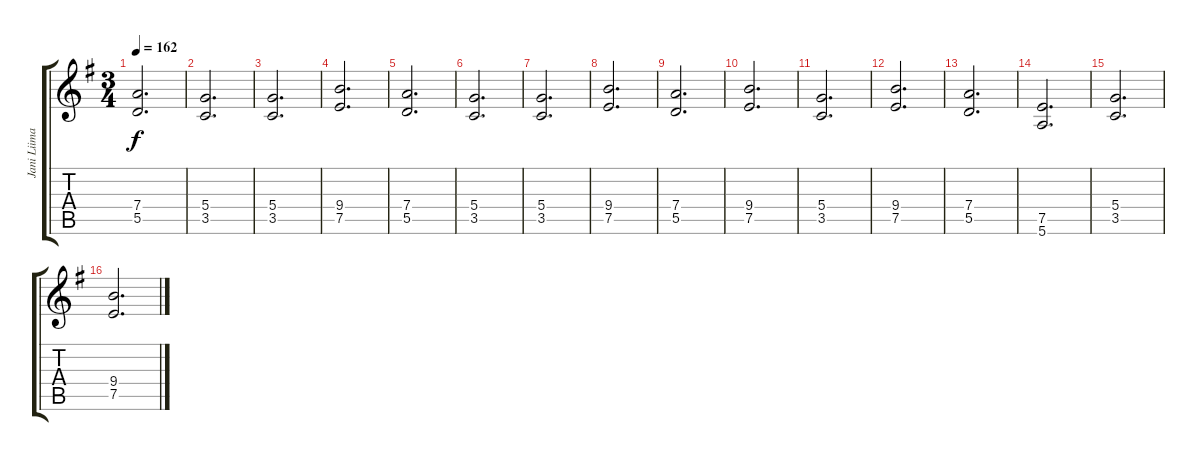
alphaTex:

\track ("Jani Liimatainen (Rhythm)" "Jani Liima") {instrument overdrivenguitar}
\staff {score tabs}
\tuning (E4 B3 G3 D3 A2 E2) {hide}
\ts (3 4)
\tempo 162
\clef g2
\ks g
(7.4 5.5).2{d dy f} |
(5.4 3.5).2{d} |
(5.4 3.5).2{d} |
(9.4 7.5).2{d} |
(7.4 5.5).2{d} |
(5.4 3.5).2{d} |
(5.4 3.5).2{d} |
(9.4 7.5).2{d} |
(7.4 5.5).2{d} |
(9.4 7.5).2{d} |
(5.4 3.5).2{d} |
(9.4 7.5).2{d} |
(7.4 5.5).2{d} |
(7.5 5.6).2{d} |
(5.4 3.5).2{d} |
(9.4 7.5).2{d}
